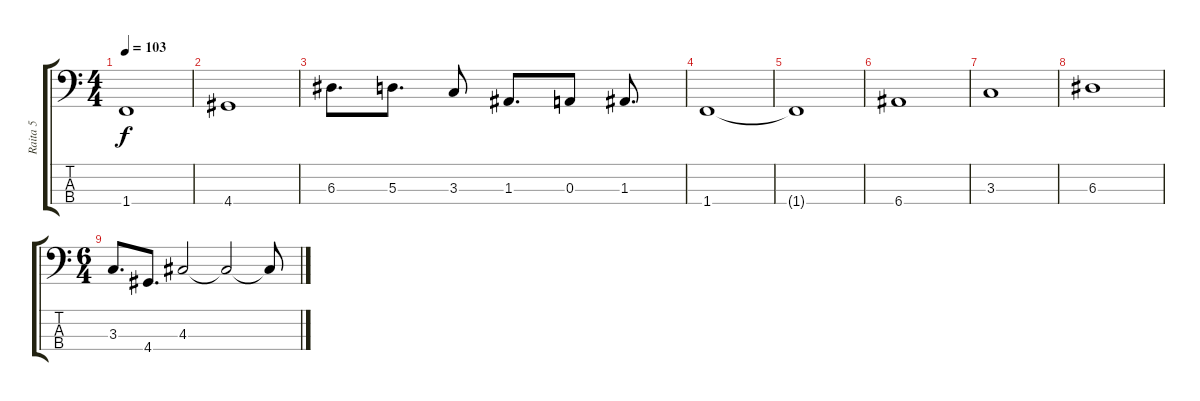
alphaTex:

\track ("Raita 5" "Raita 5") {instrument electricbasspick}
\staff {score tabs}
\tuning (G2 D2 A1 E1) {hide}
\ts (4 4)
\tempo 103
\clef f4
\ks c
1.4{t}.1{dy f} |
4.4.1 |
6.3.8{d} 5.3.8{d} 3.3.8 1.3.8{d} 0.3.8 1.3.8{d} |
1.4.1 |
1.4{t}.1 |
6.4.1 |
3.3.1 |
6.3.1 |
\ts (6 4)
3.3.8{d} 4.4.8{d} 4.3.2 4.3{t}.2 4.3{t}.8
